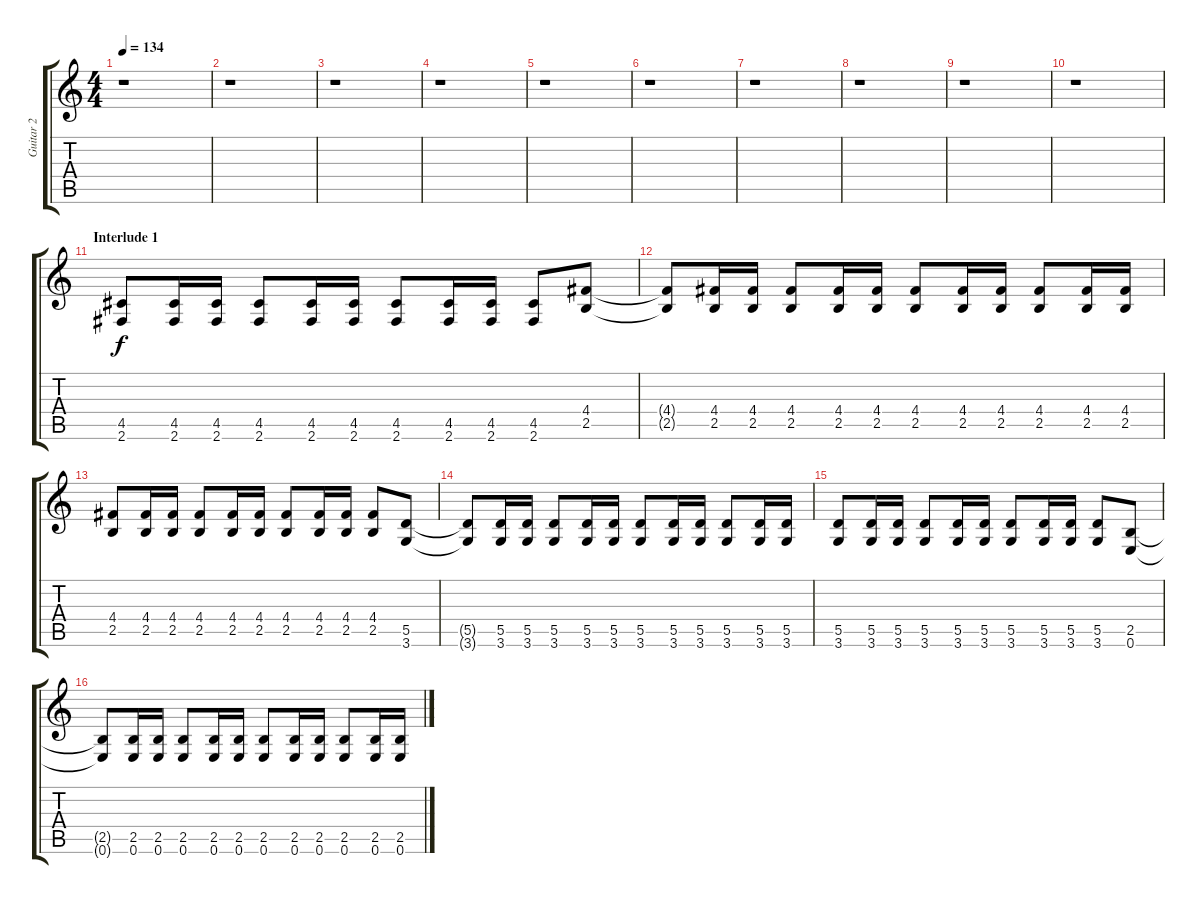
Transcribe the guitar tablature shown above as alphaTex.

\track ("Guitar 2" "Guitar 2") {instrument overdrivenguitar}
\staff {score tabs}
\tuning (E4 B3 G3 D3 A2 E2) {hide}
\ts (4 4)
\tempo 134
\clef g2
\ks c
r.1{dy f} |
r.1 |
r.1 |
r.1 |
r.1 |
r.1 |
r.1 |
r.1 |
r.1 |
r.1 |
\section ("" "Interlude 1")
(4.5 2.6).8 (4.5 2.6).16 (4.5 2.6).16 (4.5 2.6).8 (4.5 2.6).16 (4.5 2.6).16 (4.5 2.6).8 (4.5 2.6).16 (4.5 2.6).16 (4.5 2.6).8 (4.4 2.5).8 |
(4.4{t} 2.5{t}).8 (4.4 2.5).16 (4.4 2.5).16 (4.4 2.5).8 (4.4 2.5).16 (4.4 2.5).16 (4.4 2.5).8 (4.4 2.5).16 (4.4 2.5).16 (4.4 2.5).8 (4.4 2.5).16 (4.4 2.5).16 |
(4.4 2.5).8 (4.4 2.5).16 (4.4 2.5).16 (4.4 2.5).8 (4.4 2.5).16 (4.4 2.5).16 (4.4 2.5).8 (4.4 2.5).16 (4.4 2.5).16 (4.4 2.5).8 (5.5 3.6).8 |
(5.5{t} 3.6{t}).8 (5.5 3.6).16 (5.5 3.6).16 (5.5 3.6).8 (5.5 3.6).16 (5.5 3.6).16 (5.5 3.6).8 (5.5 3.6).16 (5.5 3.6).16 (5.5 3.6).8 (5.5 3.6).16 (5.5 3.6).16 |
(5.5 3.6).8 (5.5 3.6).16 (5.5 3.6).16 (5.5 3.6).8 (5.5 3.6).16 (5.5 3.6).16 (5.5 3.6).8 (5.5 3.6).16 (5.5 3.6).16 (5.5 3.6).8 (2.5 0.6).8 |
(2.5{t} 0.6{t}).8 (2.5 0.6).16 (2.5 0.6).16 (2.5 0.6).8 (2.5 0.6).16 (2.5 0.6).16 (2.5 0.6).8 (2.5 0.6).16 (2.5 0.6).16 (2.5 0.6).8 (2.5 0.6).16 (2.5 0.6).16
